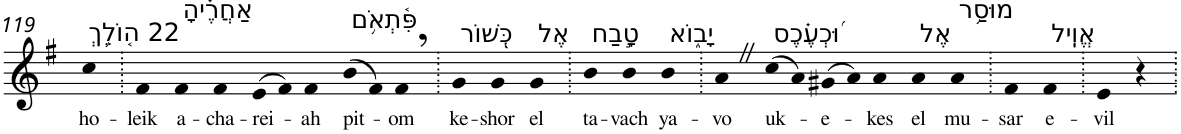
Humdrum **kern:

**kern	**text
*part1	*part1
*staff1	*staff1
*I"Piano	*
*I'Pno	*
!!LO:PB:g=z
*clefG2	*
*k[f#]	*
*G:	*
=119	=119
!LO:TX:a:t=22 ה֤וֹלֵ֥ךְ	!
!	!LO:LY:b
4cc	ho-
=120.	=120.
!	!LO:LY:b
4f#	-leik
!LO:TX:a:t=אַחֲרֶ֗יהָ	!
!	!LO:LY:b
4f#	a-
!	!LO:LY:b
4f#	-cha-
!	!LO:LY:b
(>8e	-rei-
8f#)	.
!	!LO:LY:b
4f#	-ah
!LO:TX:a:t=פִּ֫תְאֹ֥ם	!
!	!LO:LY:b
(>8b	pit-
8f#)	.
!	!LO:LY:b
4f#,	-om
=121.	=121.
!LO:TX:a:t=כְּ֭שׁוֹר	!
!	!LO:LY:b
4g	ke-
!	!LO:LY:b
4g	-shor
!LO:TX:a:t=אֶל	!
!	!LO:LY:b
4g	el
=122.	=122.
!LO:TX:a:t=טָ֣בַח	!
!	!LO:LY:b
4b	ta-
!	!LO:LY:b
4b	-vach
!LO:TX:a:t=יָב֑וֹא	!
!	!LO:LY:b
4b	ya-
=123.	=123.
!	!LO:LY:b
4aZ	-vo
!LO:TX:a:t=וּ֝כְעֶ֗כֶס	!
!	!LO:LY:b
(>8cc	uk-
8a)	.
!	!LO:LY:b
(>8g#X	-e-
8a)	.
!	!LO:LY:b
4a	-kes
!LO:TX:a:t=אֶל	!
!	!LO:LY:b
4a	el
!LO:TX:a:t=מוּסַ֥ר	!
!	!LO:LY:b
4a	mu-
=124.	=124.
!	!LO:LY:b
4f#	-sar
!LO:TX:a:t=אֱוִֽיל	!
!	!LO:LY:b
4f#	e-
=125.	=125.
!	!LO:LY:b
4e	-vil
4r	.
=.	=.
*-	*-
